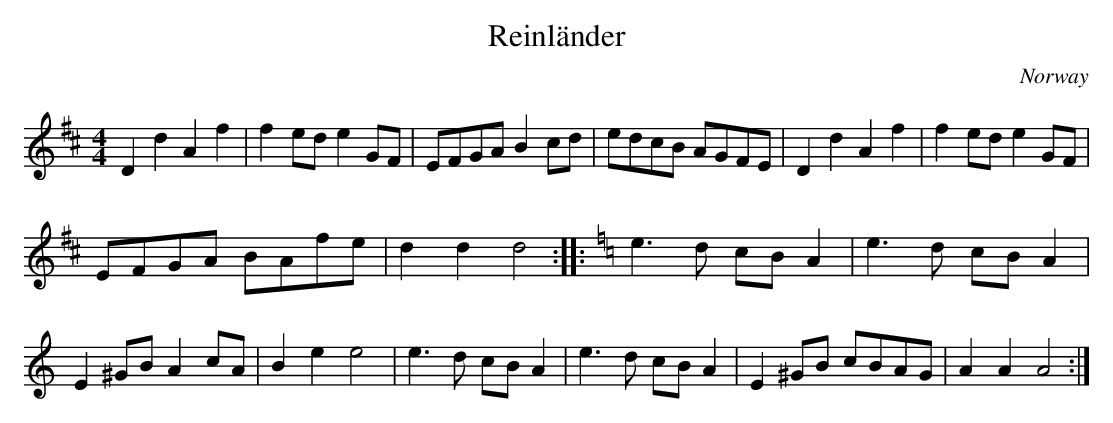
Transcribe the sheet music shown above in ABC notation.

X:1
T:Reinländer
M:4/4
O:Norway
K:D
D2d2 A2f2 | f2ed e2GF | \
EFGA B2cd | edcB AGFE | \
D2d2 A2f2 | f2ed e2GF |
EFGA BAfe | d2d2 d4::\
[K:Am] \
e3d cBA2 | e3d cBA2 |
E2^GB A2cA | B2e2 e4| \
e3d cBA2 | e3d cBA2 | \
E2^GB cBAG | A2A2 A4 :|
